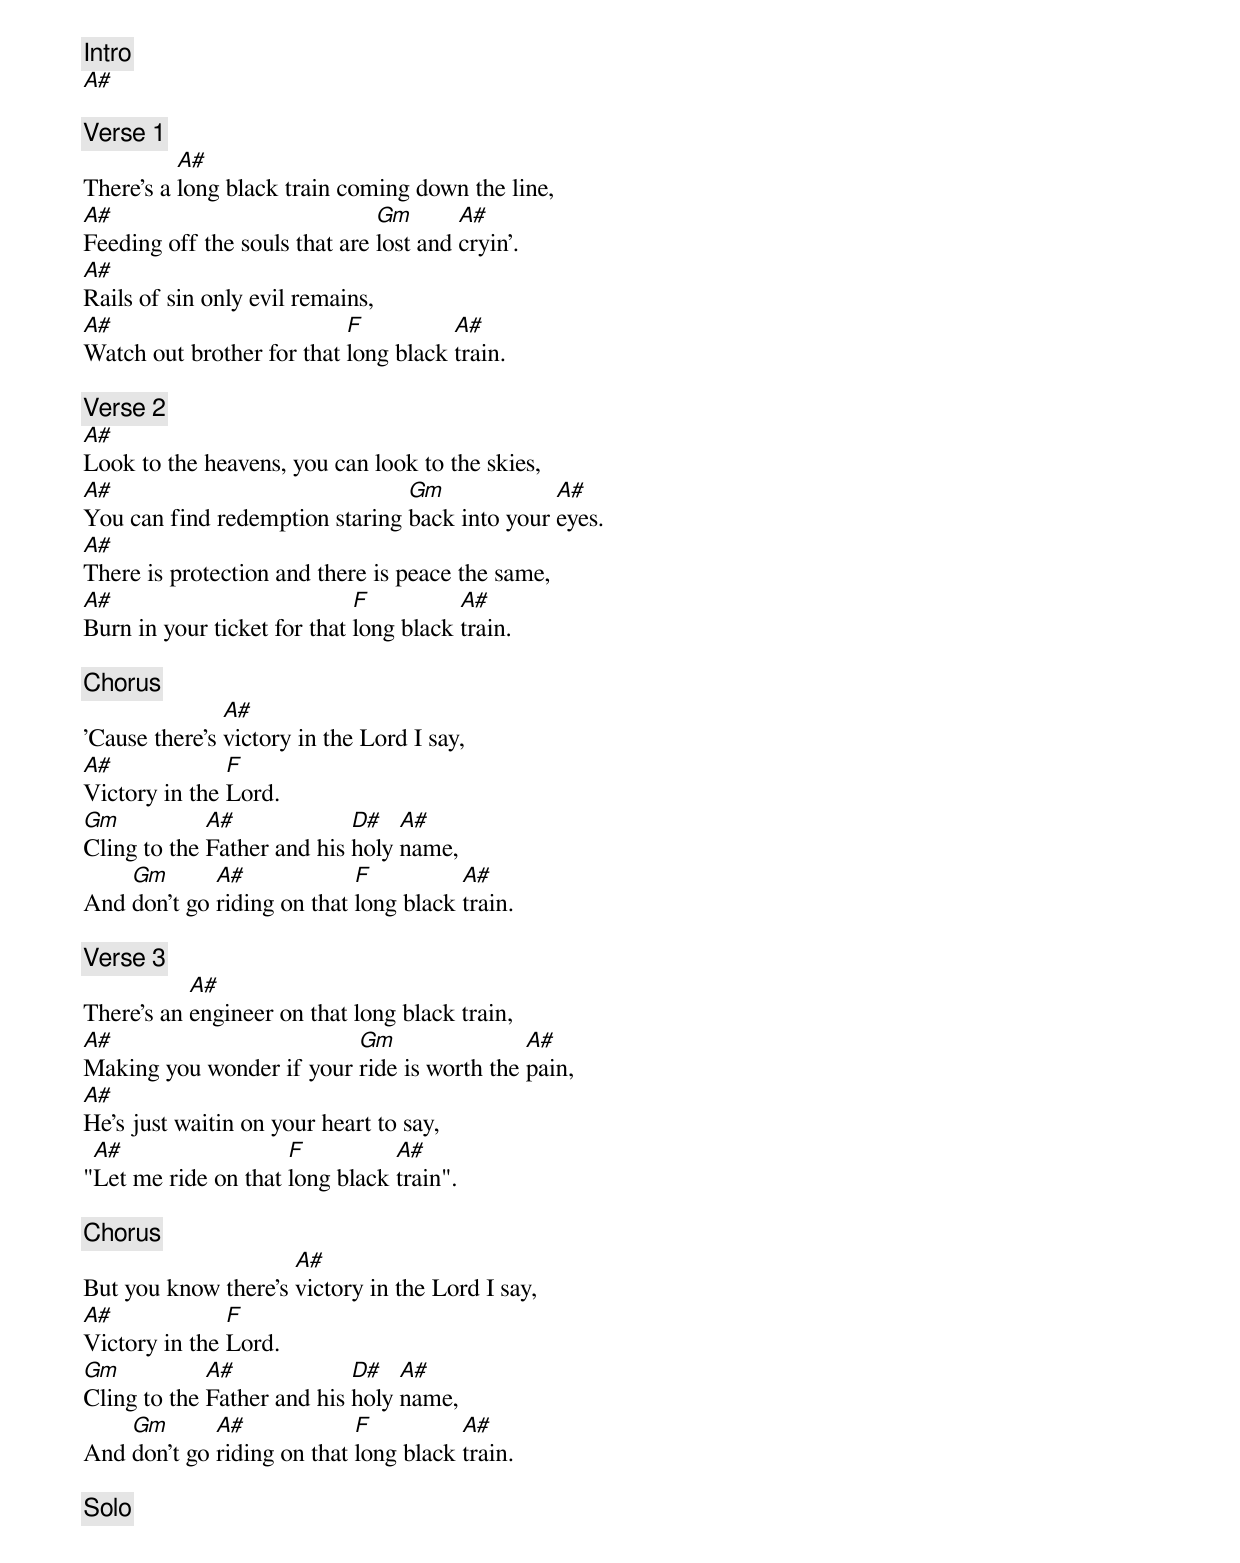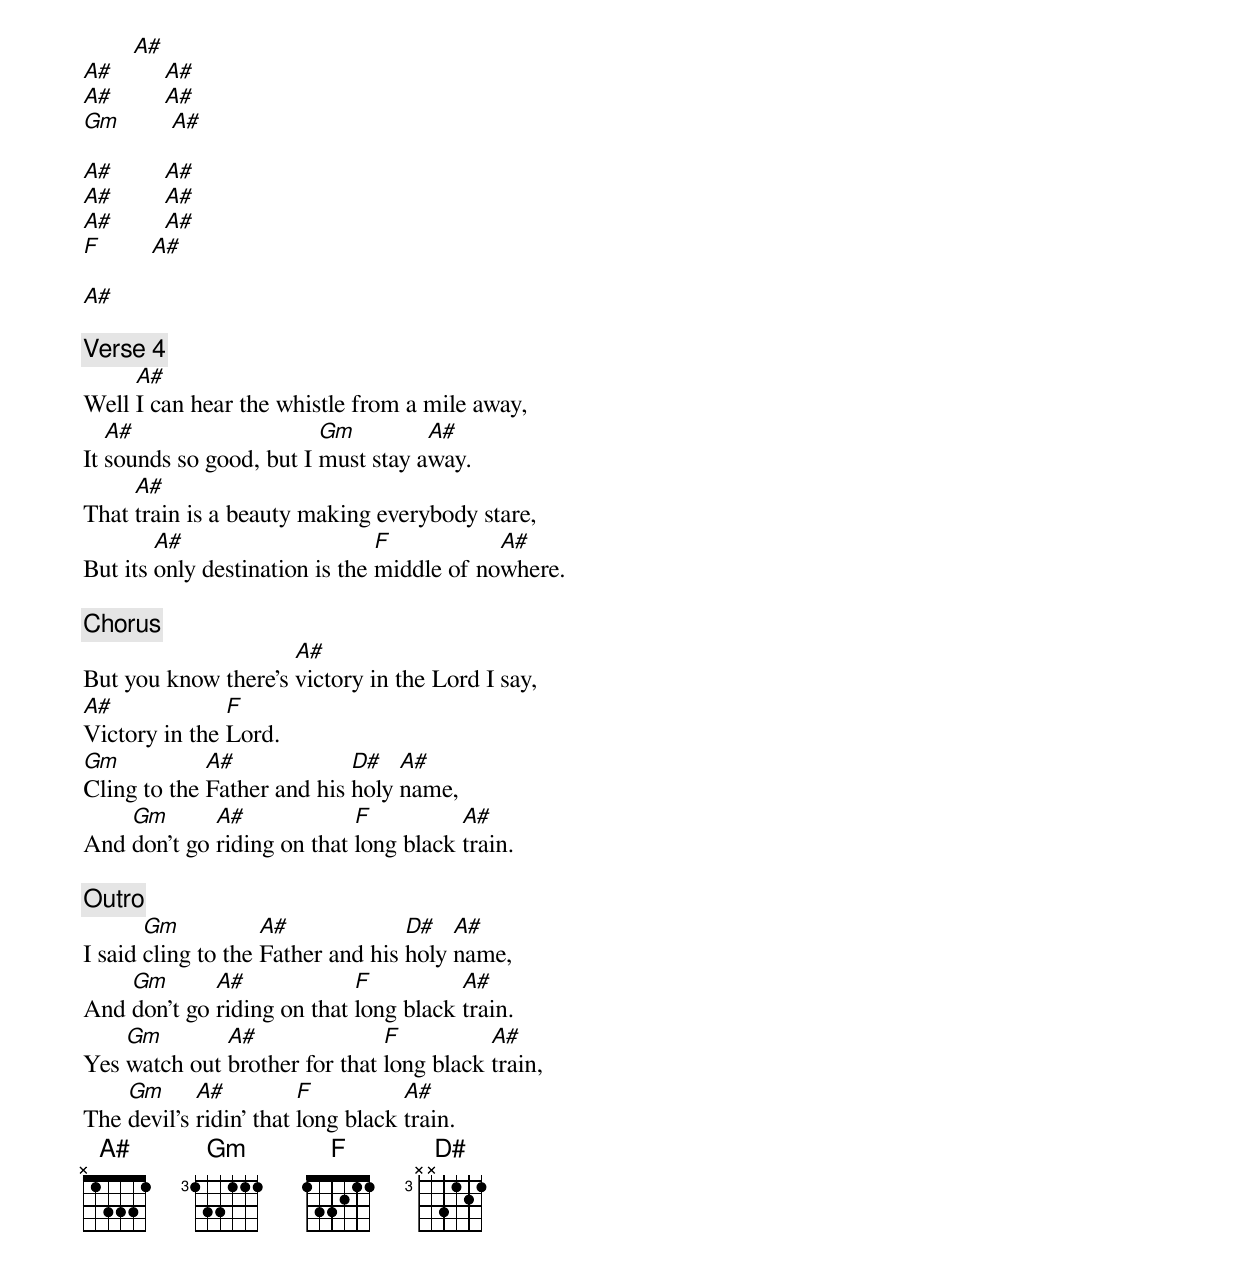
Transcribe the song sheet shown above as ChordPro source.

{c: Intro}
[A#]

{c: Verse 1}
There's a [A#]long black train coming down the line,
[A#]Feeding off the souls that are [Gm]lost and [A#]cryin'.
[A#]Rails of sin only evil remains,
[A#]Watch out brother for that [F]long black [A#]train.

{c: Verse 2}
[A#]Look to the heavens, you can look to the skies,
[A#]You can find redemption staring [Gm]back into your [A#]eyes.
[A#]There is protection and there is peace the same,
[A#]Burn in your ticket for that [F]long black [A#]train.

{c: Chorus}
'Cause there's [A#]victory in the Lord I say,
[A#]Victory in the [F]Lord.
[Gm]Cling to the [A#]Father and his [D#]holy [A#]name,
And [Gm]don't go [A#]riding on that [F]long black [A#]train.

{c: Verse 3}
There's an [A#]engineer on that long black train,
[A#]Making you wonder if your [Gm]ride is worth the [A#]pain,
[A#]He's just waitin on your heart to say,
"[A#]Let me ride on that [F]long black [A#]train".

{c: Chorus}
But you know there's [A#]victory in the Lord I say,
[A#]Victory in the [F]Lord.
[Gm]Cling to the [A#]Father and his [D#]holy [A#]name,
And [Gm]don't go [A#]riding on that [F]long black [A#]train.

{c: Solo}
        [A#]
[A#]        [A#]
[A#]        [A#]
[Gm]        [A#]

[A#]        [A#]
[A#]        [A#]
[A#]        [A#]
[F]        [A#]

[A#]

{c: Verse 4}
Well [A#]I can hear the whistle from a mile away,
It [A#]sounds so good, but I [Gm]must stay a[A#]way.
That [A#]train is a beauty making everybody stare,
But its [A#]only destination is the [F]middle of no[A#]where.

{c: Chorus}
But you know there's [A#]victory in the Lord I say,
[A#]Victory in the [F]Lord.
[Gm]Cling to the [A#]Father and his [D#]holy [A#]name,
And [Gm]don't go [A#]riding on that [F]long black [A#]train.

{c: Outro}
I said [Gm]cling to the [A#]Father and his [D#]holy [A#]name,
And [Gm]don't go [A#]riding on that [F]long black [A#]train.
Yes [Gm]watch out [A#]brother for that [F]long black [A#]train,
The [Gm]devil's [A#]ridin' that [F]long black [A#]train.
